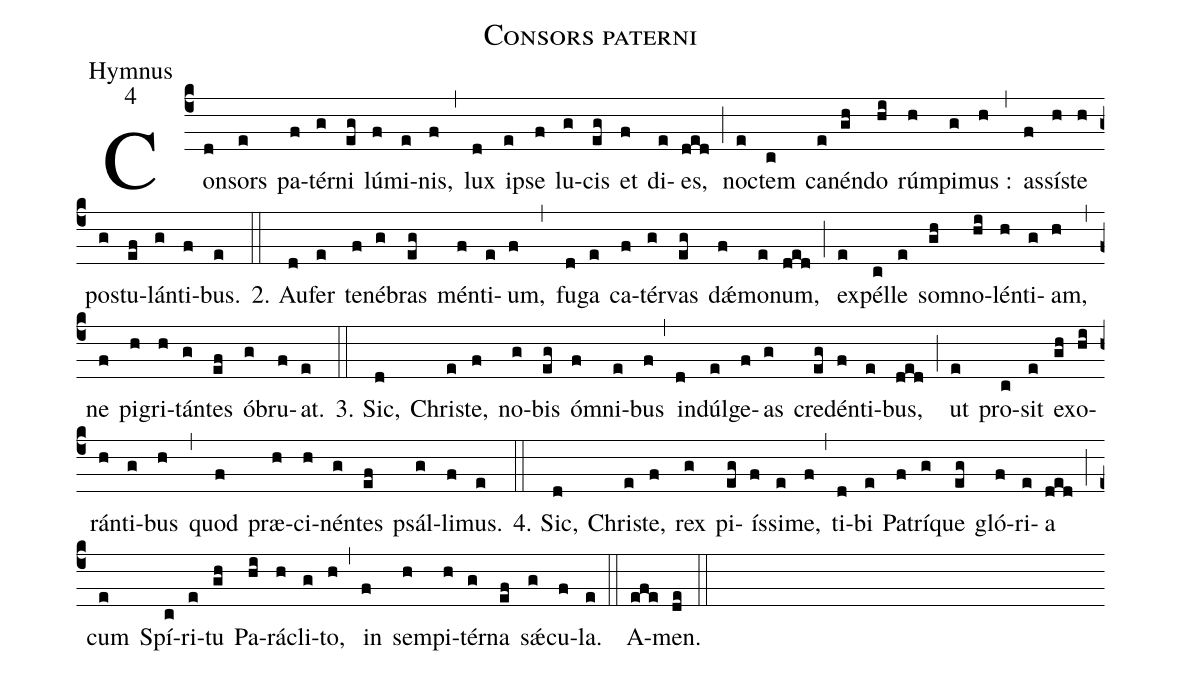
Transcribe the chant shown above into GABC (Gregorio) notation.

name:Consors paterni;
office-part:Hymnus;
mode:4;
%%
(c4)Con(d)sors(e) pa(f)tér(g)ni(eg) lú(f)mi(e)nis,(f) (,)
lux(d) i(e)pse(f) lu(g)cis(eg) et(f) di(e)es,(ded) (;)
no(e)ctem(c) ca(e)nén(gh)do(hi) rúm(h)pi(g)mus :(h) (,)
as(f)sí(h)ste(h) pos(g)tu(ef)lán(g)ti(f)bus.(e) (::)
2. Au(d)fer(e) te(f)né(g)bras(eg) mén(f)ti(e)um,(f) (,)
fu(d)ga(e) ca(f)tér(g)vas(eg) d<sp>'ae</sp>(f)mo(e)num,(ded) (;)
ex(e)pél(c)le(e) som(gh)no(hi)lén(h)ti(g)am,(h) (,)
ne(f) pi(h)gri(h)tán(g)tes(ef) ó(g)bru(f)at.(e) (::)

3. Sic,(d) Chri(e)ste,(f) no(g)bis(eg) óm(f)ni(e)bus(f) (,)
in(d)dúl(e)ge(f)as(g) cre(eg)dén(f)ti(e)bus,(ded) (;)
ut(e) pro(c)sit(e) ex(gh)o(hi)rán(h)ti(g)bus(h) (,)
quod(f) præ(h)ci(h)nén(g)tes(ef) psál(g)li(f)mus.(e) (::)

4. Sic,(d) Chri(e)ste,(f) rex(g) pi(eg)ís(f)si(e)me,(f) (,)
ti(d)bi(e) Pa(f)trí(g)que(eg) gló(f)ri(e)a(ded) (;)
cum(e) Spí(c)ri(e)tu(gh) Pa(hi)rá(h)cli(g)to,(h) (,)
in(f) sem(h)pi(h)tér(g)na(ef) s<sp>'ae</sp>(g)cu(f)la.(e) (::)
A(efe)men.(de) (::)
